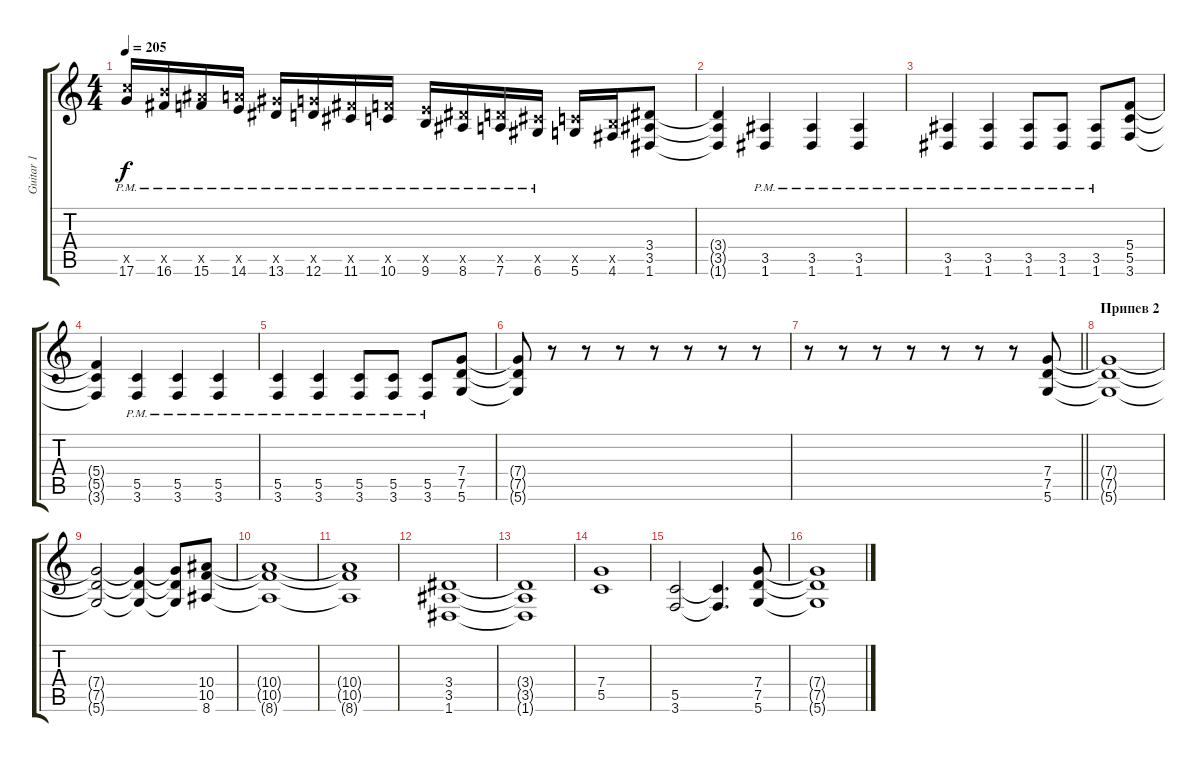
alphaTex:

\track ("Guitar 1" "Guitar 1") {instrument distortionguitar}
\staff {score tabs}
\tuning (D4 A3 F3 C3 G2 D2) {hide}
\ts (4 4)
\tempo 205
\clef g2
\ks c
(17.5{x} 17.6{pm}).16{dy f} (16.5{x} 16.6{pm}).16 (15.5{x} 15.6{pm}).16 (14.5{x} 14.6{pm}).16 (13.5{x} 13.6{pm}).16 (12.5{x} 12.6{pm}).16 (11.5{x} 11.6{pm}).16 (10.5{x} 10.6{pm}).16 (9.5{x} 9.6{pm}).16 (8.5{x} 8.6{pm}).16 (7.5{x} 7.6{pm}).16 (6.5{x} 6.6{pm}).16 (5.5{x} 5.6).16 (4.5{x} 4.6).16 (3.4 3.5 1.6).8 |
(3.4{t} 3.5{t} 1.6{t}).4 (3.5{pm} 1.6{pm}).4 (3.5{pm} 1.6{pm}).4 (3.5{pm} 1.6{pm}).4 |
(3.5{pm} 1.6{pm}).4 (3.5{pm} 1.6{pm}).4 (3.5{pm} 1.6{pm}).8 (3.5{pm} 1.6{pm}).8 (3.5{pm} 1.6{pm}).8 (5.4 5.5 3.6).8 |
(5.4{t} 5.5{t} 3.6{t}).4 (5.5{pm} 3.6{pm}).4 (5.5{pm} 3.6{pm}).4 (5.5{pm} 3.6{pm}).4 |
(5.5{pm} 3.6{pm}).4 (5.5{pm} 3.6{pm}).4 (5.5{pm} 3.6{pm}).8 (5.5{pm} 3.6{pm}).8 (5.5{pm} 3.6{pm}).8 (7.4 7.5 5.6).8 |
(7.4{t} 7.5{t} 5.6{t}).8 r.8 r.8 r.8 r.8 r.8 r.8 r.8 |
\barLineRight lightlight
r.8 r.8 r.8 r.8 r.8 r.8 r.8 (7.4 7.5 5.6).8 |
\section ("" "Припев 2")
(7.4{t} 7.5{t} 5.6{t}).1 |
(7.4{t} 7.5{t} 5.6{t}).2 (7.4{t} 7.5{t} 5.6{t}).4 (7.4{t} 7.5{t} 5.6{t}).8 (10.4 10.5 8.6).8 |
(10.4{t} 10.5{t} 8.6{t}).1 |
(10.4{t} 10.5{t} 8.6{t}).1 |
(3.4 3.5 1.6).1 |
(3.4{t} 3.5{t} 1.6{t}).1 |
(7.4 5.5).1 |
(5.5 3.6).2 (5.5{t} 3.6{t}).4{d} (7.4 7.5 5.6).8 |
(7.4{t} 7.5{t} 5.6{t}).1
